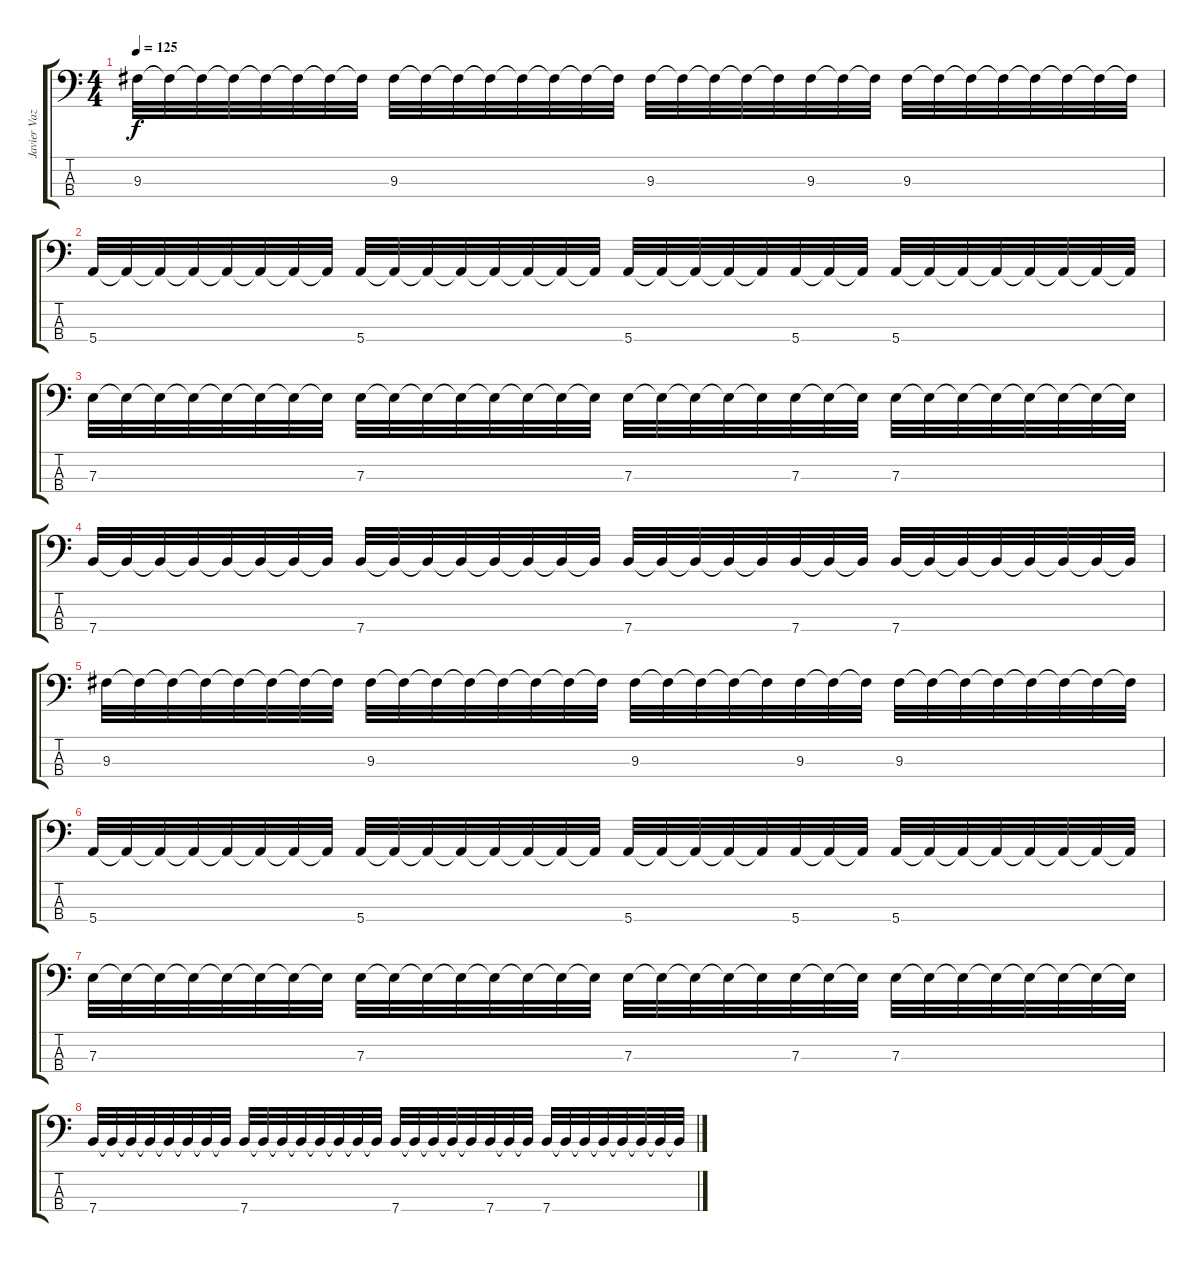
\track ("Javier Vaz Martins" "Javier Vaz") {instrument electricbassfinger}
\staff {score tabs}
\tuning (G2 D2 A1 E1) {hide}
\ts (4 4)
\tempo 125
\clef f4
\ks c
9.3.32{dy f} 9.3{t}.32 9.3{t}.32 9.3{t}.32 9.3{t}.32 9.3{t}.32 9.3{t}.32 9.3{t}.32 9.3.32 9.3{t}.32 9.3{t}.32 9.3{t}.32 9.3{t}.32 9.3{t}.32 9.3{t}.32 9.3{t}.32 9.3.32 9.3{t}.32 9.3{t}.32 9.3{t}.32 9.3{t}.32 9.3.32 9.3{t}.32 9.3{t}.32 9.3.32 9.3{t}.32 9.3{t}.32 9.3{t}.32 9.3{t}.32 9.3{t}.32 9.3{t}.32 9.3{t}.32 |
5.4.32 5.4{t}.32 5.4{t}.32 5.4{t}.32 5.4{t}.32 5.4{t}.32 5.4{t}.32 5.4{t}.32 5.4.32 5.4{t}.32 5.4{t}.32 5.4{t}.32 5.4{t}.32 5.4{t}.32 5.4{t}.32 5.4{t}.32 5.4.32 5.4{t}.32 5.4{t}.32 5.4{t}.32 5.4{t}.32 5.4.32 5.4{t}.32 5.4{t}.32 5.4.32 5.4{t}.32 5.4{t}.32 5.4{t}.32 5.4{t}.32 5.4{t}.32 5.4{t}.32 5.4{t}.32 |
7.3.32 7.3{t}.32 7.3{t}.32 7.3{t}.32 7.3{t}.32 7.3{t}.32 7.3{t}.32 7.3{t}.32 7.3.32 7.3{t}.32 7.3{t}.32 7.3{t}.32 7.3{t}.32 7.3{t}.32 7.3{t}.32 7.3{t}.32 7.3.32 7.3{t}.32 7.3{t}.32 7.3{t}.32 7.3{t}.32 7.3.32 7.3{t}.32 7.3{t}.32 7.3.32 7.3{t}.32 7.3{t}.32 7.3{t}.32 7.3{t}.32 7.3{t}.32 7.3{t}.32 7.3{t}.32 |
7.4.32 7.4{t}.32 7.4{t}.32 7.4{t}.32 7.4{t}.32 7.4{t}.32 7.4{t}.32 7.4{t}.32 7.4.32 7.4{t}.32 7.4{t}.32 7.4{t}.32 7.4{t}.32 7.4{t}.32 7.4{t}.32 7.4{t}.32 7.4.32 7.4{t}.32 7.4{t}.32 7.4{t}.32 7.4{t}.32 7.4.32 7.4{t}.32 7.4{t}.32 7.4.32 7.4{t}.32 7.4{t}.32 7.4{t}.32 7.4{t}.32 7.4{t}.32 7.4{t}.32 7.4{t}.32 |
9.3.32 9.3{t}.32 9.3{t}.32 9.3{t}.32 9.3{t}.32 9.3{t}.32 9.3{t}.32 9.3{t}.32 9.3.32 9.3{t}.32 9.3{t}.32 9.3{t}.32 9.3{t}.32 9.3{t}.32 9.3{t}.32 9.3{t}.32 9.3.32 9.3{t}.32 9.3{t}.32 9.3{t}.32 9.3{t}.32 9.3.32 9.3{t}.32 9.3{t}.32 9.3.32 9.3{t}.32 9.3{t}.32 9.3{t}.32 9.3{t}.32 9.3{t}.32 9.3{t}.32 9.3{t}.32 |
5.4.32 5.4{t}.32 5.4{t}.32 5.4{t}.32 5.4{t}.32 5.4{t}.32 5.4{t}.32 5.4{t}.32 5.4.32 5.4{t}.32 5.4{t}.32 5.4{t}.32 5.4{t}.32 5.4{t}.32 5.4{t}.32 5.4{t}.32 5.4.32 5.4{t}.32 5.4{t}.32 5.4{t}.32 5.4{t}.32 5.4.32 5.4{t}.32 5.4{t}.32 5.4.32 5.4{t}.32 5.4{t}.32 5.4{t}.32 5.4{t}.32 5.4{t}.32 5.4{t}.32 5.4{t}.32 |
7.3.32 7.3{t}.32 7.3{t}.32 7.3{t}.32 7.3{t}.32 7.3{t}.32 7.3{t}.32 7.3{t}.32 7.3.32 7.3{t}.32 7.3{t}.32 7.3{t}.32 7.3{t}.32 7.3{t}.32 7.3{t}.32 7.3{t}.32 7.3.32 7.3{t}.32 7.3{t}.32 7.3{t}.32 7.3{t}.32 7.3.32 7.3{t}.32 7.3{t}.32 7.3.32 7.3{t}.32 7.3{t}.32 7.3{t}.32 7.3{t}.32 7.3{t}.32 7.3{t}.32 7.3{t}.32 |
7.4.32 7.4{t}.32 7.4{t}.32 7.4{t}.32 7.4{t}.32 7.4{t}.32 7.4{t}.32 7.4{t}.32 7.4.32 7.4{t}.32 7.4{t}.32 7.4{t}.32 7.4{t}.32 7.4{t}.32 7.4{t}.32 7.4{t}.32 7.4.32 7.4{t}.32 7.4{t}.32 7.4{t}.32 7.4{t}.32 7.4.32 7.4{t}.32 7.4{t}.32 7.4.32 7.4{t}.32 7.4{t}.32 7.4{t}.32 7.4{t}.32 7.4{t}.32 7.4{t}.32 7.4{t}.32
